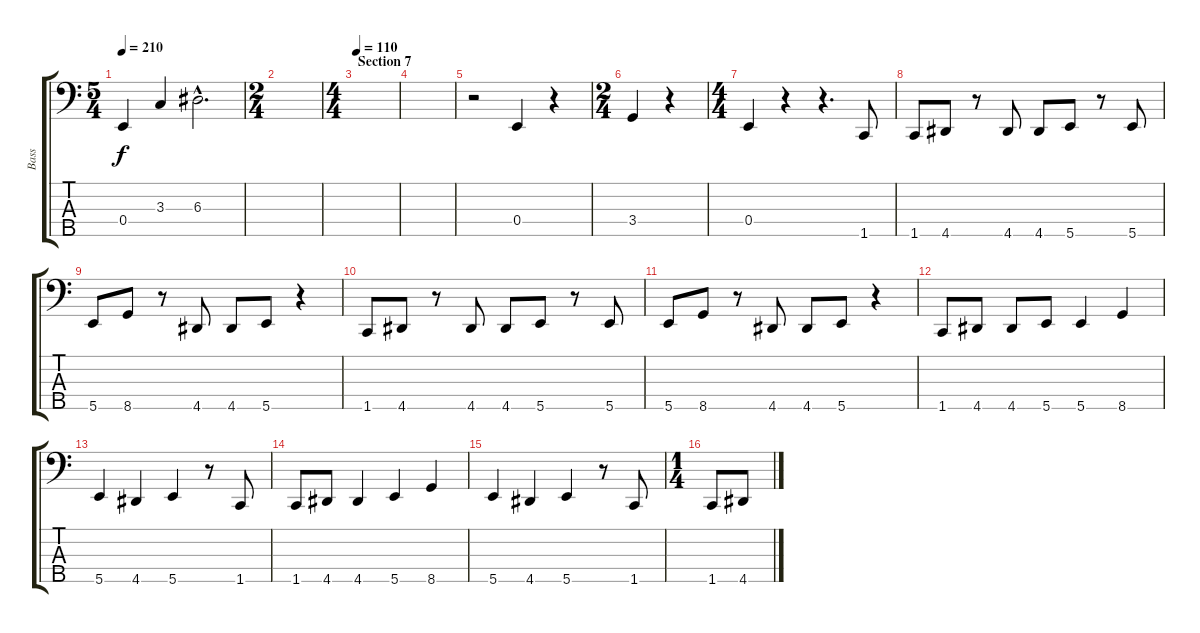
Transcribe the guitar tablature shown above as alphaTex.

\track ("Bass" "Bass") {instrument electricbassfinger}
\staff {score tabs}
\tuning (G2 D2 A1 E1 B0) {hide}
\ts (5 4)
\tempo 210
\clef f4
\ks c
0.4.4{dy f} 3.3.4 6.3{hac}.2{d} |
\ts (2 4)
|
\ts (4 4)
\section ("" "Section 7")
\tempo 110
|
|
r.2 0.4.4 r.4 |
\ts (2 4)
3.4.4 r.4 |
\ts (4 4)
0.4.4 r.4 r.4{d} 1.5.8 |
1.5.8 4.5.8 r.8 4.5.8 4.5.8 5.5.8 r.8 5.5.8 |
5.5.8 8.5.8 r.8 4.5.8 4.5.8 5.5.8 r.4 |
1.5.8 4.5.8 r.8 4.5.8 4.5.8 5.5.8 r.8 5.5.8 |
5.5.8 8.5.8 r.8 4.5.8 4.5.8 5.5.8 r.4 |
1.5.8 4.5.8 4.5.8 5.5.8 5.5.4 8.5.4 |
5.5.4 4.5.4 5.5.4 r.8 1.5.8 |
1.5.8 4.5.8 4.5.4 5.5.4 8.5.4 |
5.5.4 4.5.4 5.5.4 r.8 1.5.8 |
\ts (1 4)
1.5.8 4.5.8
